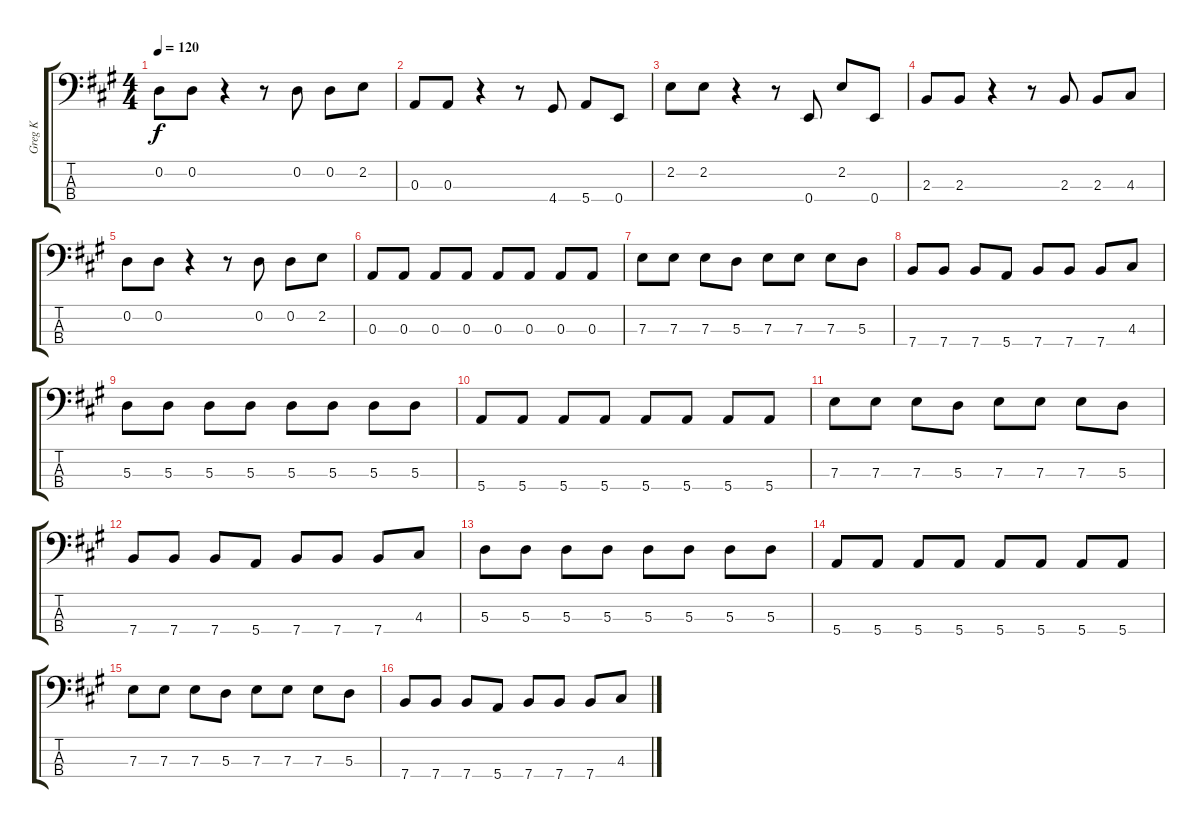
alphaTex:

\track ("Greg K" "Greg K") {instrument electricbasspick}
\staff {score tabs}
\tuning (G2 D2 A1 E1) {hide}
\ts (4 4)
\tempo 120
\clef f4
\ks a
0.2.8{dy f} 0.2.8 r.4 r.8 0.2.8 0.2.8 2.2.8 |
0.3.8 0.3.8 r.4 r.8 4.4.8 5.4.8 0.4.8 |
2.2.8 2.2.8 r.4 r.8 0.4.8 2.2.8 0.4.8 |
2.3.8 2.3.8 r.4 r.8 2.3.8 2.3.8 4.3.8 |
0.2.8 0.2.8 r.4 r.8 0.2.8 0.2.8 2.2.8 |
0.3.8 0.3.8 0.3.8 0.3.8 0.3.8 0.3.8 0.3.8 0.3.8 |
7.3.8 7.3.8 7.3.8 5.3.8 7.3.8 7.3.8 7.3.8 5.3.8 |
7.4.8 7.4.8 7.4.8 5.4.8 7.4.8 7.4.8 7.4.8 4.3.8 |
5.3.8 5.3.8 5.3.8 5.3.8 5.3.8 5.3.8 5.3.8 5.3.8 |
5.4.8 5.4.8 5.4.8 5.4.8 5.4.8 5.4.8 5.4.8 5.4.8 |
7.3.8 7.3.8 7.3.8 5.3.8 7.3.8 7.3.8 7.3.8 5.3.8 |
7.4.8 7.4.8 7.4.8 5.4.8 7.4.8 7.4.8 7.4.8 4.3.8 |
5.3.8 5.3.8 5.3.8 5.3.8 5.3.8 5.3.8 5.3.8 5.3.8 |
5.4.8 5.4.8 5.4.8 5.4.8 5.4.8 5.4.8 5.4.8 5.4.8 |
7.3.8 7.3.8 7.3.8 5.3.8 7.3.8 7.3.8 7.3.8 5.3.8 |
7.4.8 7.4.8 7.4.8 5.4.8 7.4.8 7.4.8 7.4.8 4.3.8
